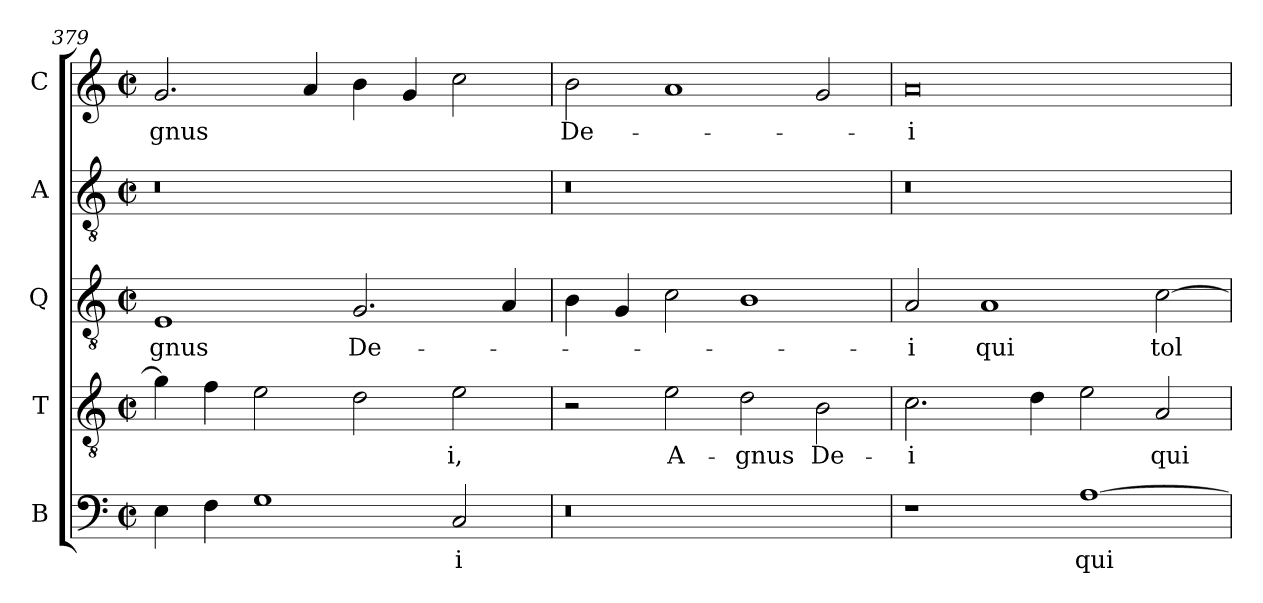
**kern	**text	**kern	**text	**kern	**text	**kern	**kern	**text
*part5	*part5	*part4	*part4	*part3	*part3	*part2	*part1	*part1
*staff5	*staff5	*staff4	*staff4	*staff3	*staff3	*staff2	*staff1	*staff1
*I"B	*	*I"T	*	*I"Q	*	*I"A	*I"C	*
*I'B	*	*I'T	*	*I'Q	*	*I'A	*I'C	*
*clefF4	*	*clefGv2	*	*clefGv2	*	*clefGv2	*clefG2	*
*M2/2	*	*M2/2	*	*M2/2	*	*M2/2	*M2/2	*
*met(c|)	*	*met(c|)	*	*met(c|)	*	*met(c|)	*met(c|)	*
=379	=379	=379	=379	=379	=379	=379	=379	=379
!	!	!	!	!	!LO:LY:b:cj	!	!	!LO:LY:b:cj
4E\	.	4g\]	.	1E	-gnus	0r	2.g/	-gnus
4F\	.	4f\	.	.	.	.	.	.
1G	.	2e\	.	.	.	.	.	.
.	.	.	.	.	.	.	4a/	.
!	!	!	!	!	!LO:LY:b:cj	!	!	!
.	.	2d\	.	2.G/	De-	.	4b\	.
.	.	.	.	.	.	.	4g/	.
!	!LO:LY:b:cj	!	!LO:LY:b:cj	!	!	!	!	!
2C/	-i	2e\	-i,	.	.	.	2cc\	.
.	.	.	.	4A/	.	.	.	.
!!LO:PB:g=z
=380	=380	=380	=380	=380	=380	=380	=380	=380
!	!	!	!	!	!	!	!	!LO:LY:b:cj
0r	.	2r	.	4B\	.	0r	2b\	De-
.	.	.	.	4G/	.	.	.	.
!	!	!	!LO:LY:b:cj	!	!	!	!	!
.	.	2e\	A-	2c\	.	.	1a	.
!	!	!	!LO:LY:b:cj	!	!	!	!	!
.	.	2d\	-gnus	1B	.	.	.	.
!	!	!	!LO:LY:b:cj	!	!	!	!	!
.	.	2B\	De-	.	.	.	2g/	.
=381	=381	=381	=381	=381	=381	=381	=381	=381
!	!	!	!LO:LY:b:cj	!	!LO:LY:b:cj	!	!	!LO:LY:b:rj
1r	.	2.c\	-i	2A/	-i	0r	0a	-i
!	!	!	!	!	!LO:LY:b:cj	!	!	!
.	.	.	.	1A	qui	.	.	.
.	.	4d\	.	.	.	.	.	.
!	!LO:LY:b:cj	!	!	!	!	!	!	!
[>1A	qui	2e\	.	.	.	.	.	.
!	!	!	!LO:LY:b:cj	!	!LO:LY:b:cj	!	!	!
.	.	2A/	qui	[>2c\	tol-	.	.	.
=	=	=	=	=	=	=	=	=
*-	*-	*-	*-	*-	*-	*-	*-	*-
